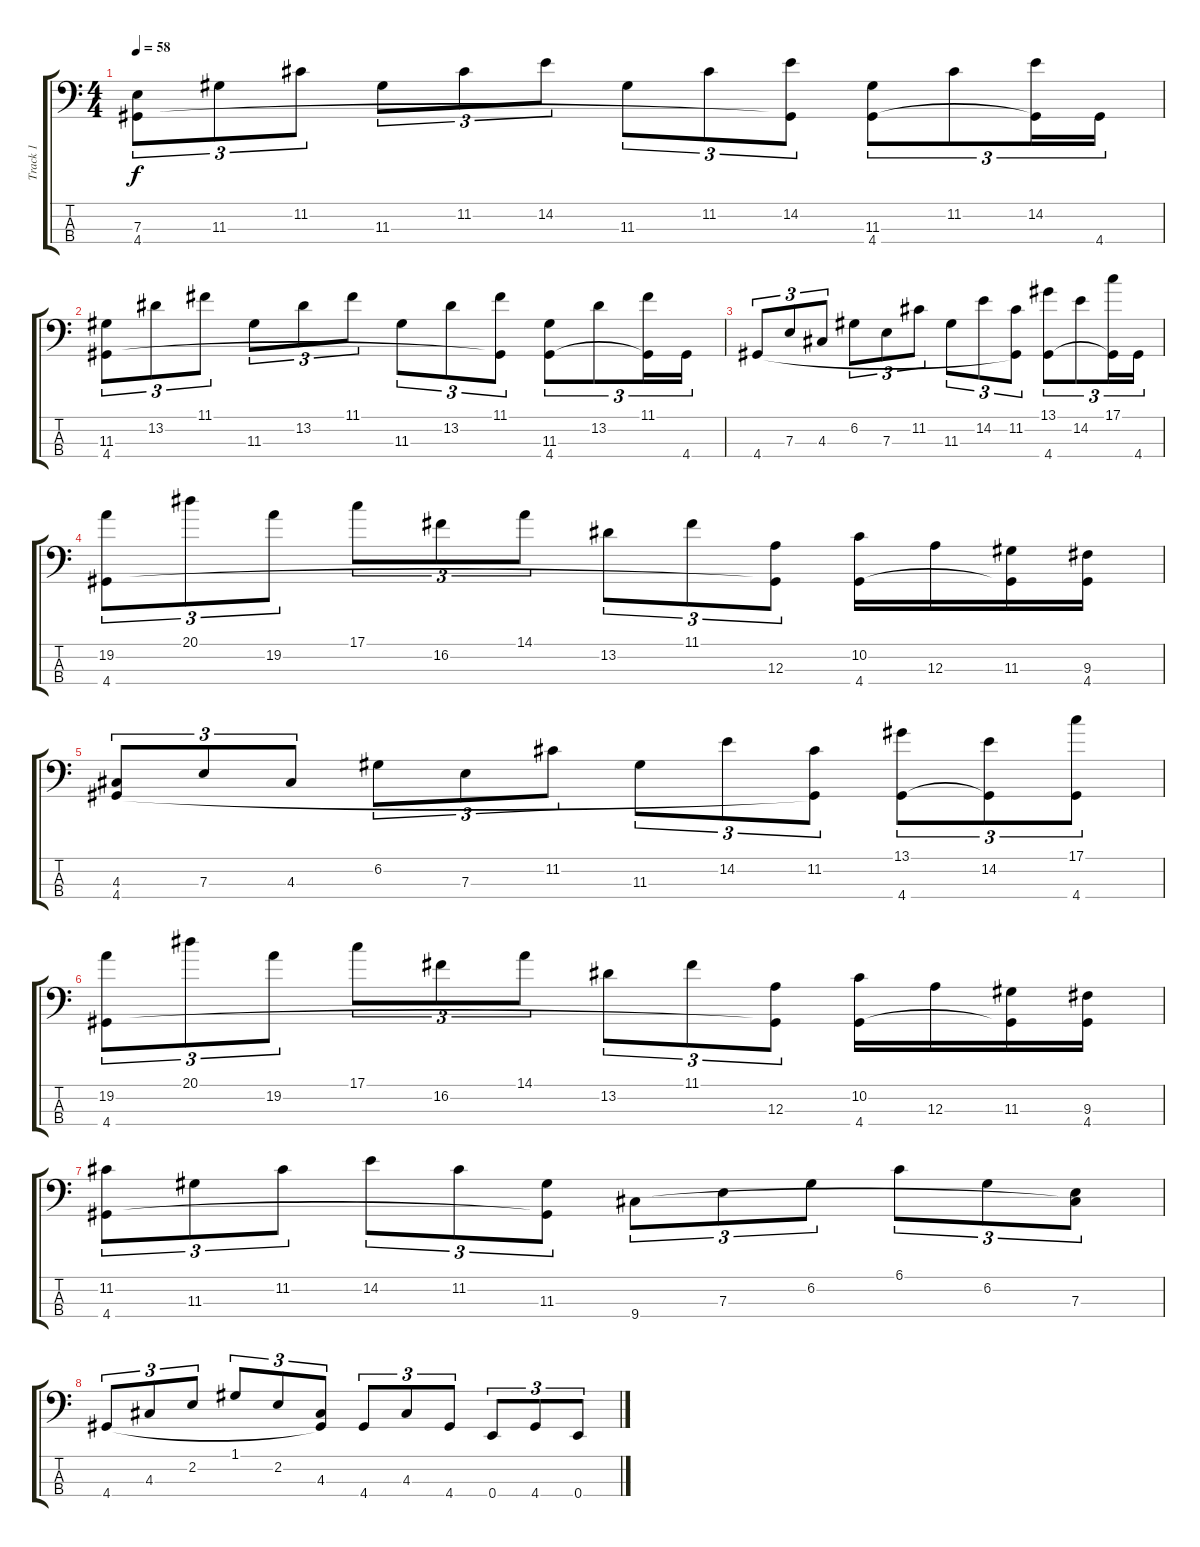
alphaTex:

\track ("Track 1" "Track 1") {instrument electricbassfinger}
\staff {score tabs}
\tuning (G2 D2 A1 E1) {hide}
\ts (4 4)
\tempo 58
\clef f4
\ks c
(7.3 4.4).8{tu (3 2) dy f} 11.3.8{tu (3 2)} 11.2.8{tu (3 2)} 11.3.8{tu (3 2)} 11.2.8{tu (3 2)} 14.2.8{tu (3 2)} 11.3.8{tu (3 2)} 11.2.8{tu (3 2)} (14.2 4.4{t}).8{tu (3 2)} (11.3 4.4).8{tu (3 2)} 11.2.8{tu (3 2)} (14.2 4.4{t}).16{tu (3 2)} 4.4.16{tu (3 2)} |
(11.3 4.4).8{tu (3 2)} 13.2.8{tu (3 2)} 11.1.8{tu (3 2)} 11.3.8{tu (3 2)} 13.2.8{tu (3 2)} 11.1.8{tu (3 2)} 11.3.8{tu (3 2)} 13.2.8{tu (3 2)} (11.1 4.4{t}).8{tu (3 2)} (11.3 4.4).8{tu (3 2)} 13.2.8{tu (3 2)} (11.1 4.4{t}).16{tu (3 2)} 4.4.16{tu (3 2)} |
4.4.8{tu (3 2)} 7.3.8{tu (3 2)} 4.3.8{tu (3 2)} 6.2.8{tu (3 2)} 7.3.8{tu (3 2)} 11.2.8{tu (3 2)} 11.3.8{tu (3 2)} 14.2.8{tu (3 2)} (11.2 4.4{t}).8{tu (3 2)} (13.1 4.4).8{tu (3 2)} 14.2.8{tu (3 2)} (17.1 4.4{t}).16{tu (3 2)} 4.4.16{tu (3 2)} |
(19.2 4.4).8{tu (3 2)} 20.1.8{tu (3 2)} 19.2.8{tu (3 2)} 17.1.8{tu (3 2)} 16.2.8{tu (3 2)} 14.1.8{tu (3 2)} 13.2.8{tu (3 2)} 11.1.8{tu (3 2)} (12.3 4.4{t}).8{tu (3 2)} (10.2 4.4).16 12.3.16 (11.3 4.4{t}).16 (9.3 4.4).16 |
(4.3 4.4).8{tu (3 2)} 7.3.8{tu (3 2)} 4.3.8{tu (3 2)} 6.2.8{tu (3 2)} 7.3.8{tu (3 2)} 11.2.8{tu (3 2)} 11.3.8{tu (3 2)} 14.2.8{tu (3 2)} (11.2 4.4{t}).8{tu (3 2)} (13.1 4.4).8{tu (3 2)} (14.2 4.4{t}).8{tu (3 2)} (17.1 4.4).8{tu (3 2)} |
(19.2 4.4).8{tu (3 2)} 20.1.8{tu (3 2)} 19.2.8{tu (3 2)} 17.1.8{tu (3 2)} 16.2.8{tu (3 2)} 14.1.8{tu (3 2)} 13.2.8{tu (3 2)} 11.1.8{tu (3 2)} (12.3 4.4{t}).8{tu (3 2)} (10.2 4.4).16 12.3.16 (11.3 4.4{t}).16 (9.3 4.4).16 |
(11.2 4.4).8{tu (3 2)} 11.3.8{tu (3 2)} 11.2.8{tu (3 2)} 14.2.8{tu (3 2)} 11.2.8{tu (3 2)} (11.3 4.4{t}).8{tu (3 2)} 9.4.8{tu (3 2)} 7.3.8{tu (3 2)} 6.2.8{tu (3 2)} 6.1.8{tu (3 2)} 6.2.8{tu (3 2)} (7.3 9.4{t}).8{tu (3 2)} |
4.4.8{tu (3 2)} 4.3.8{tu (3 2)} 2.2.8{tu (3 2)} 1.1.8{tu (3 2)} 2.2.8{tu (3 2)} (4.3 4.4{t}).8{tu (3 2)} 4.4.8{tu (3 2)} 4.3.8{tu (3 2)} 4.4.8{tu (3 2)} 0.4.8{tu (3 2)} 4.4.8{tu (3 2)} 0.4.8{tu (3 2)}
